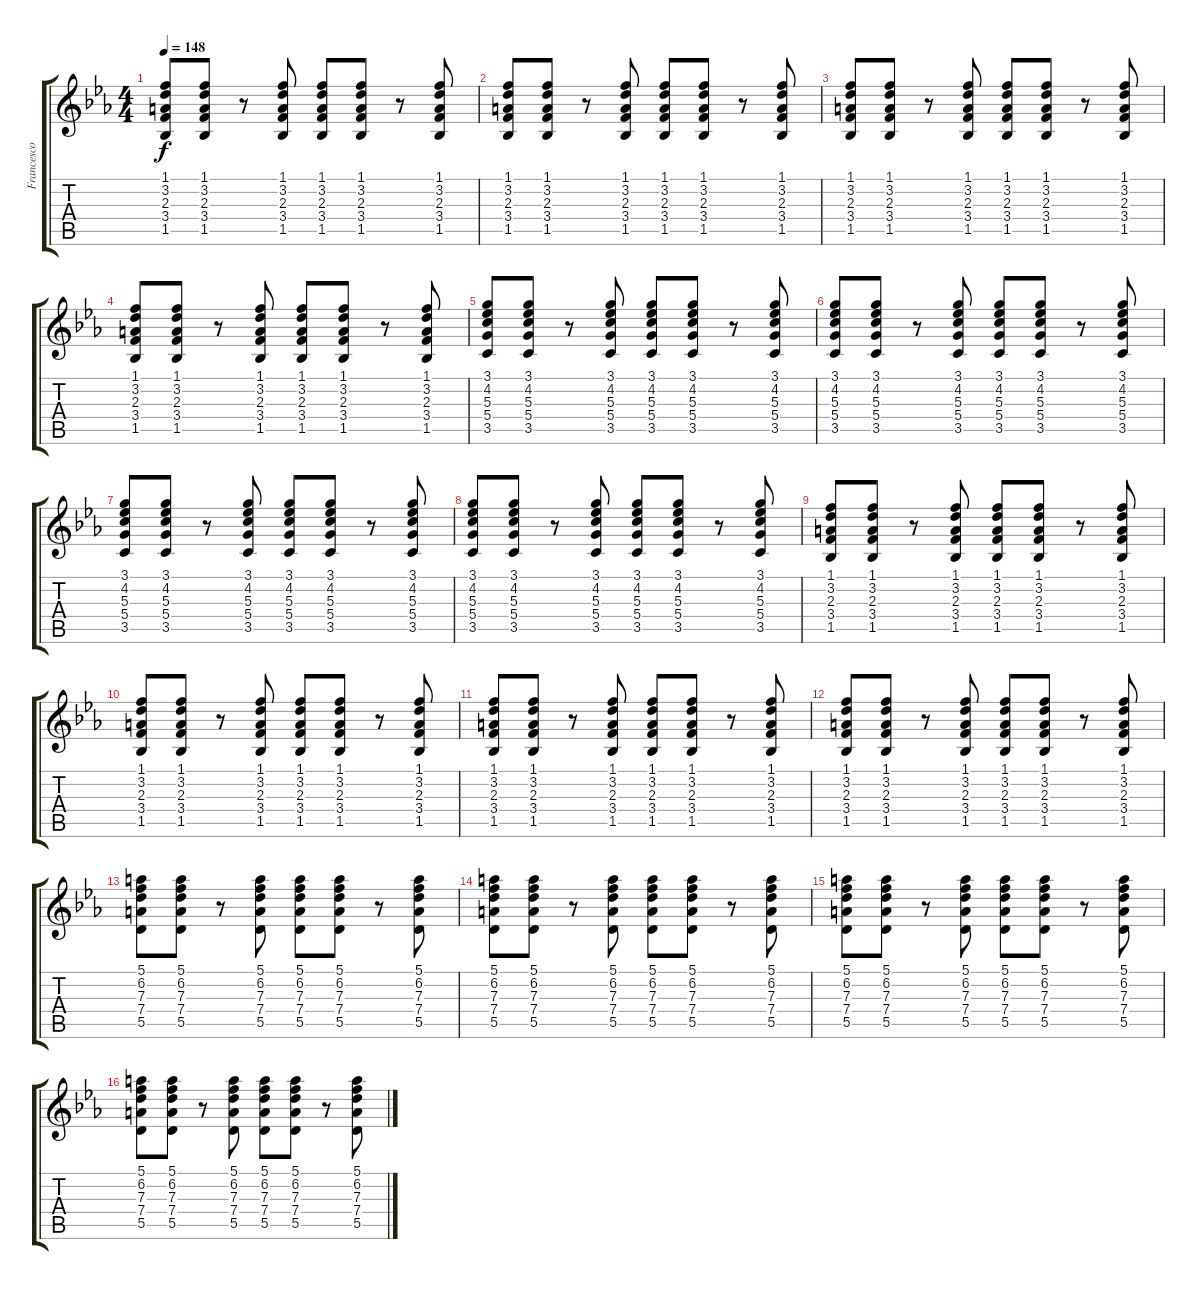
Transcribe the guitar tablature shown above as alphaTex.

\track ("Francesco Bianconi [Chitarra]" "Francesco ") {instrument acousticguitarsteel}
\staff {score tabs}
\tuning (E4 B3 G3 D3 A2 E2) {hide}
\ts (4 4)
\tempo 148
\clef g2
\ks cminor
(1.1 3.2 2.3 3.4 1.5).8{dy f} (1.1 3.2 2.3 3.4 1.5).8 r.8 (1.1 3.2 2.3 3.4 1.5).8 (1.1 3.2 2.3 3.4 1.5).8 (1.1 3.2 2.3 3.4 1.5).8 r.8 (1.1 3.2 2.3 3.4 1.5).8 |
(1.1 3.2 2.3 3.4 1.5).8 (1.1 3.2 2.3 3.4 1.5).8 r.8 (1.1 3.2 2.3 3.4 1.5).8 (1.1 3.2 2.3 3.4 1.5).8 (1.1 3.2 2.3 3.4 1.5).8 r.8 (1.1 3.2 2.3 3.4 1.5).8 |
(1.1 3.2 2.3 3.4 1.5).8 (1.1 3.2 2.3 3.4 1.5).8 r.8 (1.1 3.2 2.3 3.4 1.5).8 (1.1 3.2 2.3 3.4 1.5).8 (1.1 3.2 2.3 3.4 1.5).8 r.8 (1.1 3.2 2.3 3.4 1.5).8 |
(1.1 3.2 2.3 3.4 1.5).8 (1.1 3.2 2.3 3.4 1.5).8 r.8 (1.1 3.2 2.3 3.4 1.5).8 (1.1 3.2 2.3 3.4 1.5).8 (1.1 3.2 2.3 3.4 1.5).8 r.8 (1.1 3.2 2.3 3.4 1.5).8 |
(3.1 4.2 5.3 5.4 3.5).8 (3.1 4.2 5.3 5.4 3.5).8 r.8 (3.1 4.2 5.3 5.4 3.5).8 (3.1 4.2 5.3 5.4 3.5).8 (3.1 4.2 5.3 5.4 3.5).8 r.8 (3.1 4.2 5.3 5.4 3.5).8 |
(3.1 4.2 5.3 5.4 3.5).8 (3.1 4.2 5.3 5.4 3.5).8 r.8 (3.1 4.2 5.3 5.4 3.5).8 (3.1 4.2 5.3 5.4 3.5).8 (3.1 4.2 5.3 5.4 3.5).8 r.8 (3.1 4.2 5.3 5.4 3.5).8 |
(3.1 4.2 5.3 5.4 3.5).8 (3.1 4.2 5.3 5.4 3.5).8 r.8 (3.1 4.2 5.3 5.4 3.5).8 (3.1 4.2 5.3 5.4 3.5).8 (3.1 4.2 5.3 5.4 3.5).8 r.8 (3.1 4.2 5.3 5.4 3.5).8 |
(3.1 4.2 5.3 5.4 3.5).8 (3.1 4.2 5.3 5.4 3.5).8 r.8 (3.1 4.2 5.3 5.4 3.5).8 (3.1 4.2 5.3 5.4 3.5).8 (3.1 4.2 5.3 5.4 3.5).8 r.8 (3.1 4.2 5.3 5.4 3.5).8 |
(1.1 3.2 2.3 3.4 1.5).8 (1.1 3.2 2.3 3.4 1.5).8 r.8 (1.1 3.2 2.3 3.4 1.5).8 (1.1 3.2 2.3 3.4 1.5).8 (1.1 3.2 2.3 3.4 1.5).8 r.8 (1.1 3.2 2.3 3.4 1.5).8 |
(1.1 3.2 2.3 3.4 1.5).8 (1.1 3.2 2.3 3.4 1.5).8 r.8 (1.1 3.2 2.3 3.4 1.5).8 (1.1 3.2 2.3 3.4 1.5).8 (1.1 3.2 2.3 3.4 1.5).8 r.8 (1.1 3.2 2.3 3.4 1.5).8 |
(1.1 3.2 2.3 3.4 1.5).8 (1.1 3.2 2.3 3.4 1.5).8 r.8 (1.1 3.2 2.3 3.4 1.5).8 (1.1 3.2 2.3 3.4 1.5).8 (1.1 3.2 2.3 3.4 1.5).8 r.8 (1.1 3.2 2.3 3.4 1.5).8 |
(1.1 3.2 2.3 3.4 1.5).8 (1.1 3.2 2.3 3.4 1.5).8 r.8 (1.1 3.2 2.3 3.4 1.5).8 (1.1 3.2 2.3 3.4 1.5).8 (1.1 3.2 2.3 3.4 1.5).8 r.8 (1.1 3.2 2.3 3.4 1.5).8 |
(5.1 6.2 7.3 7.4 5.5).8 (5.1 6.2 7.3 7.4 5.5).8 r.8 (5.1 6.2 7.3 7.4 5.5).8 (5.1 6.2 7.3 7.4 5.5).8 (5.1 6.2 7.3 7.4 5.5).8 r.8 (5.1 6.2 7.3 7.4 5.5).8 |
(5.1 6.2 7.3 7.4 5.5).8 (5.1 6.2 7.3 7.4 5.5).8 r.8 (5.1 6.2 7.3 7.4 5.5).8 (5.1 6.2 7.3 7.4 5.5).8 (5.1 6.2 7.3 7.4 5.5).8 r.8 (5.1 6.2 7.3 7.4 5.5).8 |
(5.1 6.2 7.3 7.4 5.5).8 (5.1 6.2 7.3 7.4 5.5).8 r.8 (5.1 6.2 7.3 7.4 5.5).8 (5.1 6.2 7.3 7.4 5.5).8 (5.1 6.2 7.3 7.4 5.5).8 r.8 (5.1 6.2 7.3 7.4 5.5).8 |
(5.1 6.2 7.3 7.4 5.5).8 (5.1 6.2 7.3 7.4 5.5).8 r.8 (5.1 6.2 7.3 7.4 5.5).8 (5.1 6.2 7.3 7.4 5.5).8 (5.1 6.2 7.3 7.4 5.5).8 r.8 (5.1 6.2 7.3 7.4 5.5).8
